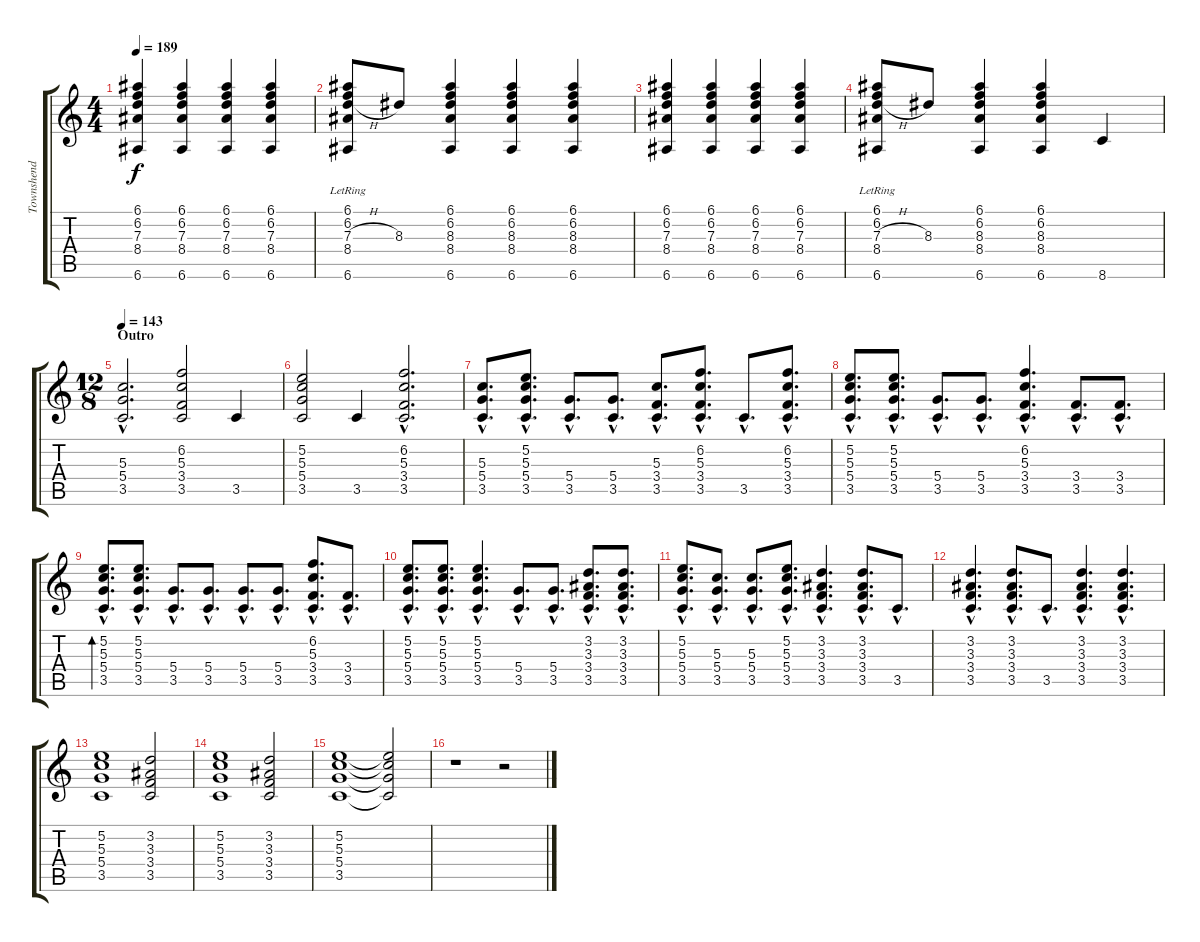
\track ("Townshend Rhythm" "Townshend ") {instrument electricguitarclean}
\staff {score tabs}
\tuning (E4 B3 G3 D3 A2 E2) {hide}
\ts (4 4)
\tempo 189
\clef g2
\ks c
(6.1 6.2 7.3 8.4 6.6).4{dy f} (6.1 6.2 7.3 8.4 6.6).4 (6.1 6.2 7.3 8.4 6.6).4 (6.1 6.2 7.3 8.4 6.6).4 |
(6.1{lr} 6.2{lr} 7.3{h} 8.4{lr} 6.6{lr}).8 8.3.8 (6.1 6.2 8.3 8.4 6.6).4 (6.1 6.2 8.3 8.4 6.6).4 (6.1 6.2 8.3 8.4 6.6).4 |
(6.1 6.2 7.3 8.4 6.6).4 (6.1 6.2 7.3 8.4 6.6).4 (6.1 6.2 7.3 8.4 6.6).4 (6.1 6.2 7.3 8.4 6.6).4 |
(6.1{lr} 6.2{lr} 7.3{h} 8.4{lr} 6.6{lr}).8 8.3.8 (6.1 6.2 8.3 8.4 6.6).4 (6.1 6.2 8.3 8.4 6.6).4 8.6.4 |
\ts (12 8)
\section ("" "Outro")
\tempo 143
(5.3{hac} 5.4{hac} 3.5{hac}).2{d} (6.2 5.3 3.4 3.5).2 3.5.4 |
(5.2 5.3 5.4 3.5).2 3.5.4 (6.2{hac} 5.3{hac} 3.4{hac} 3.5{hac}).2{d} |
(5.3{hac} 5.4{hac} 3.5{hac}).8{d} (5.2{hac} 5.3{hac} 5.4{hac} 3.5{hac}).8{d} (5.4{hac} 3.5{hac}).8{d} (5.4{hac} 3.5{hac}).8{d} (5.3{hac} 3.4{hac} 3.5{hac}).8{d} (6.2{hac} 5.3{hac} 3.4{hac} 3.5{hac}).8{d} 3.5{hac}.8{d} (6.2{hac} 5.3{hac} 3.4{hac} 3.5{hac}).8{d} |
(5.2{hac} 5.3{hac} 5.4{hac} 3.5{hac}).8{d} (5.2{hac} 5.3{hac} 5.4{hac} 3.5{hac}).8{d} (5.4{hac} 3.5{hac}).8{d} (5.4{hac} 3.5{hac}).8{d} (6.2{hac} 5.3{hac} 3.4{hac} 3.5{hac}).4{d} (3.4{hac} 3.5{hac}).8{d} (3.4{hac} 3.5{hac}).8{d} |
(5.2{hac} 5.3{hac} 5.4{hac} 3.5{hac}).8{d bd 120} (5.2{hac} 5.3{hac} 5.4{hac} 3.5{hac}).8{d} (5.4{hac} 3.5{hac}).8{d} (5.4{hac} 3.5{hac}).8{d} (5.4{hac} 3.5{hac}).8{d} (5.4{hac} 3.5{hac}).8{d} (6.2{hac} 5.3{hac} 3.4{hac} 3.5{hac}).8{d} (3.4{hac} 3.5{hac}).8{d} |
(5.2{hac} 5.3{hac} 5.4{hac} 3.5{hac}).8{d} (5.2{hac} 5.3{hac} 5.4{hac} 3.5{hac}).8{d} (5.2{hac} 5.3{hac} 5.4{hac} 3.5{hac}).4{d} (5.4{hac} 3.5{hac}).8{d} (5.4{hac} 3.5{hac}).8{d} (3.2{hac} 3.3{hac} 3.4{hac} 3.5{hac}).8{d} (3.2{hac} 3.3{hac} 3.4{hac} 3.5{hac}).8{d} |
(5.2{hac} 5.3{hac} 5.4{hac} 3.5{hac}).8{d} (5.3{hac} 5.4{hac} 3.5{hac}).8{d} (5.3{hac} 5.4{hac} 3.5{hac}).8{d} (5.2{hac} 5.3{hac} 5.4{hac} 3.5{hac}).8{d} (3.2{hac} 3.3{hac} 3.4{hac} 3.5{hac}).4{d} (3.2{hac} 3.3{hac} 3.4{hac} 3.5{hac}).8{d} 3.5{hac}.8{d} |
(3.2{hac} 3.3{hac} 3.4{hac} 3.5{hac}).4{d} (3.2{hac} 3.3{hac} 3.4{hac} 3.5{hac}).8{d} 3.5{hac}.8{d} (3.2{hac} 3.3{hac} 3.4{hac} 3.5{hac}).4{d} (3.2{hac} 3.3{hac} 3.4{hac} 3.5{hac}).4{d} |
(5.2 5.3 5.4 3.5).1 (3.2 3.3 3.4 3.5).2 |
(5.2 5.3 5.4 3.5).1 (3.2 3.3 3.4 3.5).2 |
(5.2 5.3 5.4 3.5).1 (5.2{t} 5.3{t} 5.4{t} 3.5{t}).2 |
r.1 r.2
